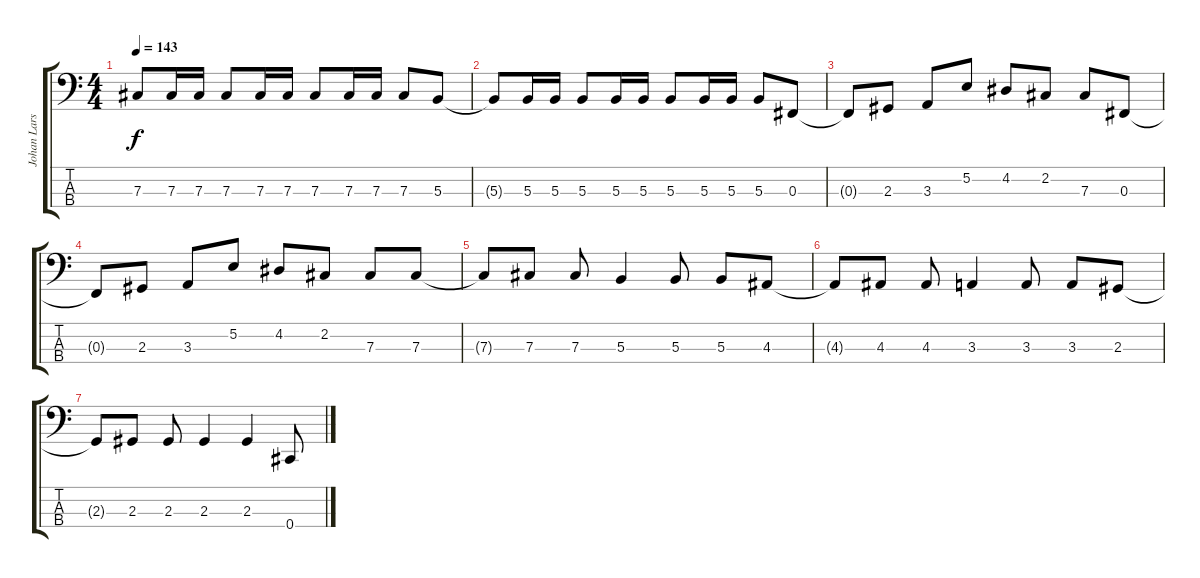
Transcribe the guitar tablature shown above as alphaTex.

\track ("Johan Larsson" "Johan Lars") {instrument electricbasspick}
\staff {score tabs}
\tuning (E2 B1 Gb1 Db1) {hide}
\ts (4 4)
\tempo 143
\clef f4
\ks c
7.3{t}.8{dy f} 7.3.16 7.3.16 7.3.8 7.3.16 7.3.16 7.3.8 7.3.16 7.3.16 7.3.8 5.3.8 |
5.3{t}.8 5.3.16 5.3.16 5.3.8 5.3.16 5.3.16 5.3.8 5.3.16 5.3.16 5.3.8 0.3.8 |
0.3{t}.8 2.3.8 3.3.8 5.2.8 4.2.8 2.2.8 7.3.8 0.3.8 |
0.3{t}.8 2.3.8 3.3.8 5.2.8 4.2.8 2.2.8 7.3.8 7.3.8 |
7.3{t}.8 7.3.8 7.3.8 5.3.4 5.3.8 5.3.8 4.3.8 |
4.3{t}.8 4.3.8 4.3.8 3.3.4 3.3.8 3.3.8 2.3.8 |
2.3{t}.8 2.3.8 2.3.8 2.3.4 2.3.4 0.4.8
